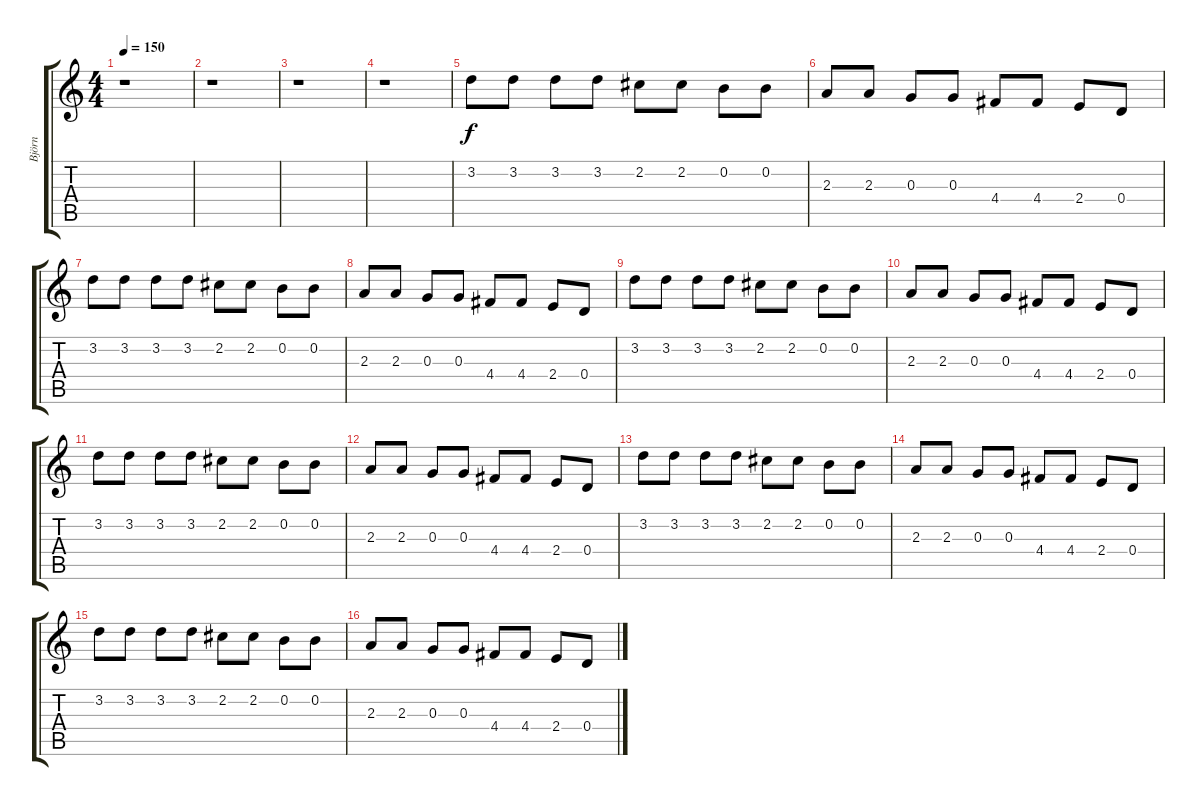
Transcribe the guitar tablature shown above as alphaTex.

\track ("Björn" "Björn") {instrument distortionguitar}
\staff {score tabs}
\tuning (E4 B3 G3 D3 A2 E2) {hide}
\ts (4 4)
\tempo 150
\clef g2
\ks c
r.1{dy f instrument distortionguitar} |
r.1 |
r.1 |
r.1 |
3.2.8 3.2.8 3.2.8 3.2.8 2.2.8 2.2.8 0.2.8 0.2.8 |
2.3.8 2.3.8 0.3.8 0.3.8 4.4.8 4.4.8 2.4.8 0.4.8 |
3.2.8 3.2.8 3.2.8 3.2.8 2.2.8 2.2.8 0.2.8 0.2.8 |
2.3.8 2.3.8 0.3.8 0.3.8 4.4.8 4.4.8 2.4.8 0.4.8 |
3.2.8 3.2.8 3.2.8 3.2.8 2.2.8 2.2.8 0.2.8 0.2.8 |
2.3.8 2.3.8 0.3.8 0.3.8 4.4.8 4.4.8 2.4.8 0.4.8 |
3.2.8 3.2.8 3.2.8 3.2.8 2.2.8 2.2.8 0.2.8 0.2.8 |
2.3.8 2.3.8 0.3.8 0.3.8 4.4.8 4.4.8 2.4.8 0.4.8 |
3.2.8 3.2.8 3.2.8 3.2.8 2.2.8 2.2.8 0.2.8 0.2.8 |
2.3.8 2.3.8 0.3.8 0.3.8 4.4.8 4.4.8 2.4.8 0.4.8 |
3.2.8 3.2.8 3.2.8 3.2.8 2.2.8 2.2.8 0.2.8 0.2.8 |
2.3.8 2.3.8 0.3.8 0.3.8 4.4.8 4.4.8 2.4.8 0.4.8
